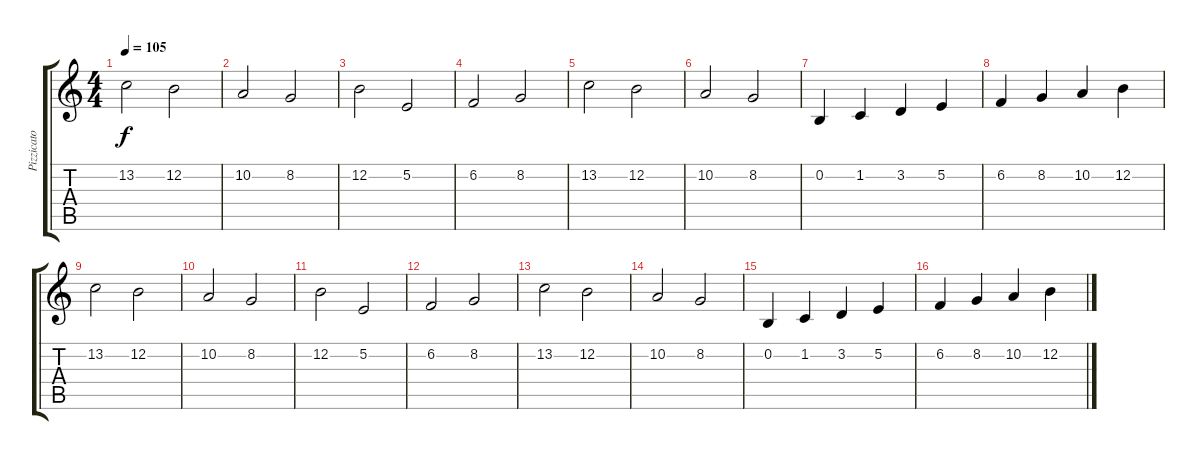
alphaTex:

\track ("Pizzicato Strings" "Pizzicato ") {instrument pizzicatostrings}
\staff {score tabs}
\tuning (E4 B3 G3 D3 A2 E2) {hide}
\ts (4 4)
\tempo 105
\clef g2
\ks c
13.2.2{dy f} 12.2.2 |
10.2.2 8.2.2 |
12.2.2 5.2.2 |
6.2.2 8.2.2 |
13.2.2 12.2.2 |
10.2.2 8.2.2 |
0.2.4 1.2.4 3.2.4 5.2.4 |
6.2.4 8.2.4 10.2.4 12.2.4 |
13.2.2 12.2.2 |
10.2.2 8.2.2 |
12.2.2 5.2.2 |
6.2.2 8.2.2 |
13.2.2 12.2.2 |
10.2.2 8.2.2 |
0.2.4 1.2.4 3.2.4 5.2.4 |
6.2.4 8.2.4 10.2.4 12.2.4
